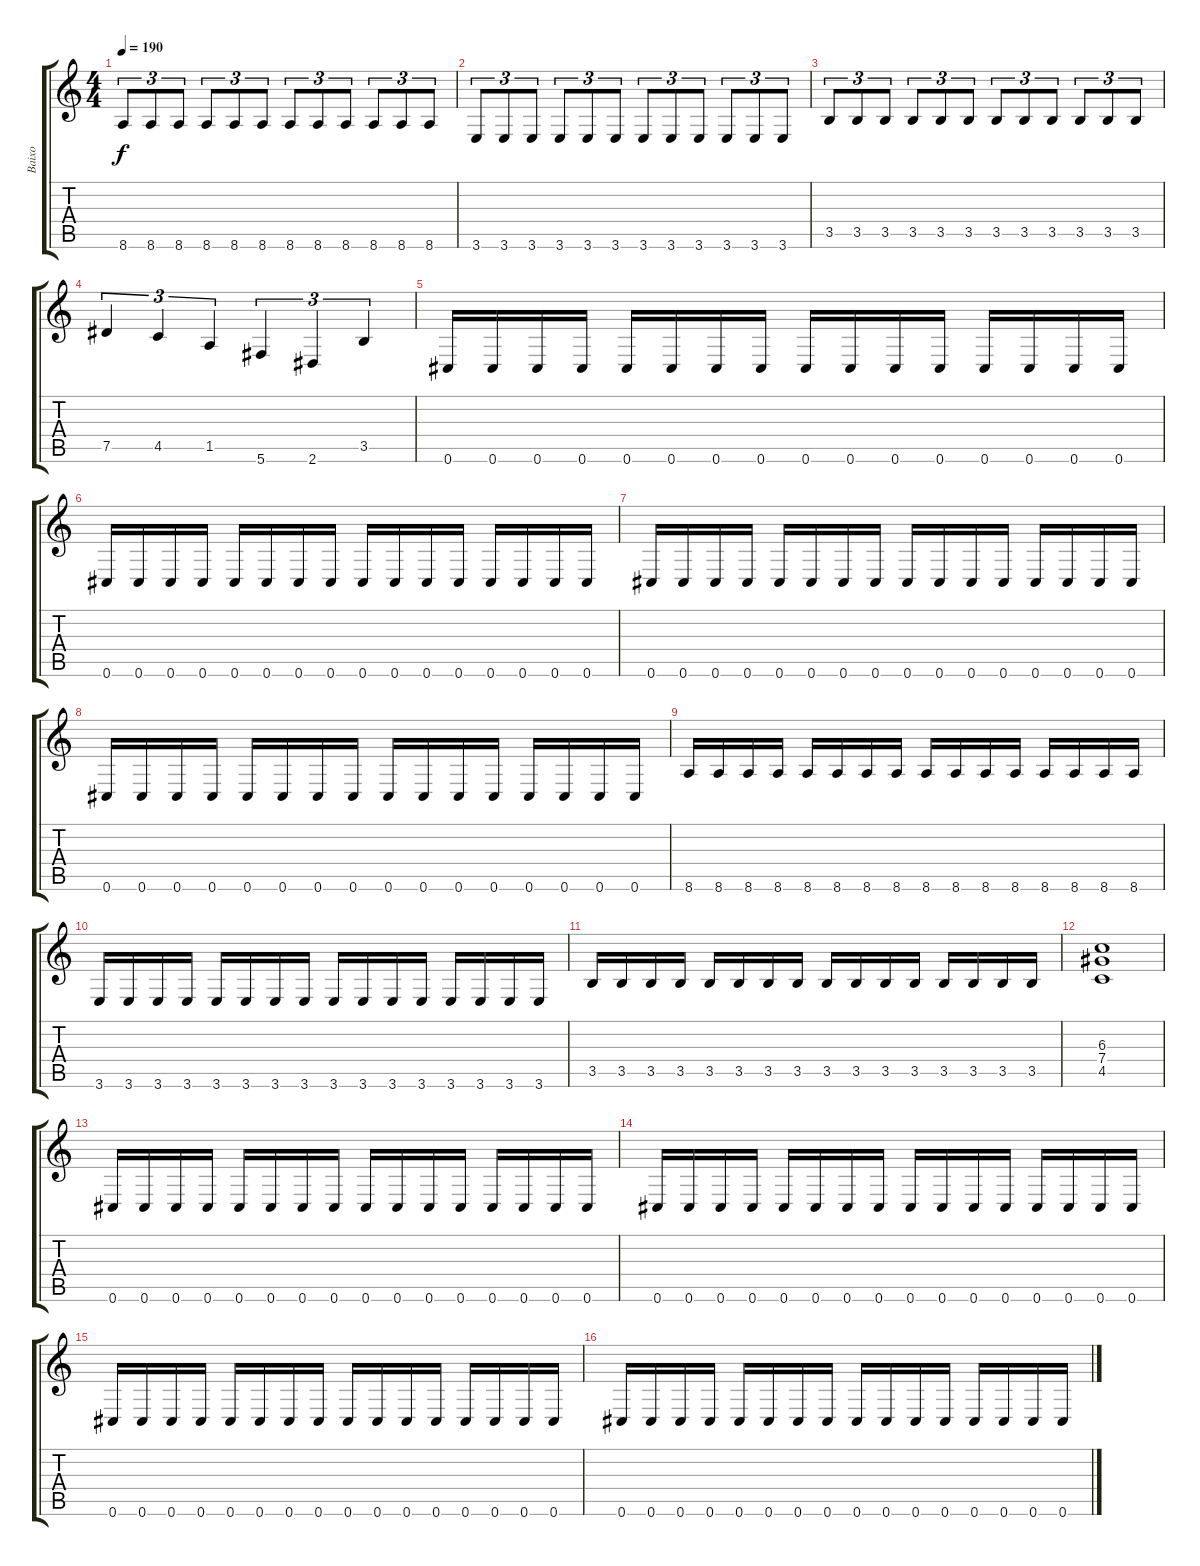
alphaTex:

\track ("Baixo" "Baixo") {instrument electricbassfinger}
\staff {score tabs}
\tuning (Eb4 Bb3 Gb3 Db3 Ab2 Db2) {hide}
\ts (4 4)
\tempo 190
\clef g2
\ks c
8.6.8{tu (3 2) dy f} 8.6.8{tu (3 2)} 8.6.8{tu (3 2)} 8.6.8{tu (3 2)} 8.6.8{tu (3 2)} 8.6.8{tu (3 2)} 8.6.8{tu (3 2)} 8.6.8{tu (3 2)} 8.6.8{tu (3 2)} 8.6.8{tu (3 2)} 8.6.8{tu (3 2)} 8.6.8{tu (3 2)} |
3.6.8{tu (3 2)} 3.6.8{tu (3 2)} 3.6.8{tu (3 2)} 3.6.8{tu (3 2)} 3.6.8{tu (3 2)} 3.6.8{tu (3 2)} 3.6.8{tu (3 2)} 3.6.8{tu (3 2)} 3.6.8{tu (3 2)} 3.6.8{tu (3 2)} 3.6.8{tu (3 2)} 3.6.8{tu (3 2)} |
3.5.8{tu (3 2)} 3.5.8{tu (3 2)} 3.5.8{tu (3 2)} 3.5.8{tu (3 2)} 3.5.8{tu (3 2)} 3.5.8{tu (3 2)} 3.5.8{tu (3 2)} 3.5.8{tu (3 2)} 3.5.8{tu (3 2)} 3.5.8{tu (3 2)} 3.5.8{tu (3 2)} 3.5.8{tu (3 2)} |
7.5.4{tu (3 2)} 4.5.4{tu (3 2)} 1.5.4{tu (3 2)} 5.6.4{tu (3 2)} 2.6.4{tu (3 2)} 3.5.4{tu (3 2)} |
0.6.16 0.6.16 0.6.16 0.6.16 0.6.16 0.6.16 0.6.16 0.6.16 0.6.16 0.6.16 0.6.16 0.6.16 0.6.16 0.6.16 0.6.16 0.6.16 |
0.6.16 0.6.16 0.6.16 0.6.16 0.6.16 0.6.16 0.6.16 0.6.16 0.6.16 0.6.16 0.6.16 0.6.16 0.6.16 0.6.16 0.6.16 0.6.16 |
0.6.16 0.6.16 0.6.16 0.6.16 0.6.16 0.6.16 0.6.16 0.6.16 0.6.16 0.6.16 0.6.16 0.6.16 0.6.16 0.6.16 0.6.16 0.6.16 |
0.6.16 0.6.16 0.6.16 0.6.16 0.6.16 0.6.16 0.6.16 0.6.16 0.6.16 0.6.16 0.6.16 0.6.16 0.6.16 0.6.16 0.6.16 0.6.16 |
8.6.16 8.6.16 8.6.16 8.6.16 8.6.16 8.6.16 8.6.16 8.6.16 8.6.16 8.6.16 8.6.16 8.6.16 8.6.16 8.6.16 8.6.16 8.6.16 |
3.6.16 3.6.16 3.6.16 3.6.16 3.6.16 3.6.16 3.6.16 3.6.16 3.6.16 3.6.16 3.6.16 3.6.16 3.6.16 3.6.16 3.6.16 3.6.16 |
3.5.16 3.5.16 3.5.16 3.5.16 3.5.16 3.5.16 3.5.16 3.5.16 3.5.16 3.5.16 3.5.16 3.5.16 3.5.16 3.5.16 3.5.16 3.5.16 |
(6.3 7.4 4.5).1 |
0.6.16 0.6.16 0.6.16 0.6.16 0.6.16 0.6.16 0.6.16 0.6.16 0.6.16 0.6.16 0.6.16 0.6.16 0.6.16 0.6.16 0.6.16 0.6.16 |
0.6.16 0.6.16 0.6.16 0.6.16 0.6.16 0.6.16 0.6.16 0.6.16 0.6.16 0.6.16 0.6.16 0.6.16 0.6.16 0.6.16 0.6.16 0.6.16 |
0.6.16 0.6.16 0.6.16 0.6.16 0.6.16 0.6.16 0.6.16 0.6.16 0.6.16 0.6.16 0.6.16 0.6.16 0.6.16 0.6.16 0.6.16 0.6.16 |
0.6.16 0.6.16 0.6.16 0.6.16 0.6.16 0.6.16 0.6.16 0.6.16 0.6.16 0.6.16 0.6.16 0.6.16 0.6.16 0.6.16 0.6.16 0.6.16
